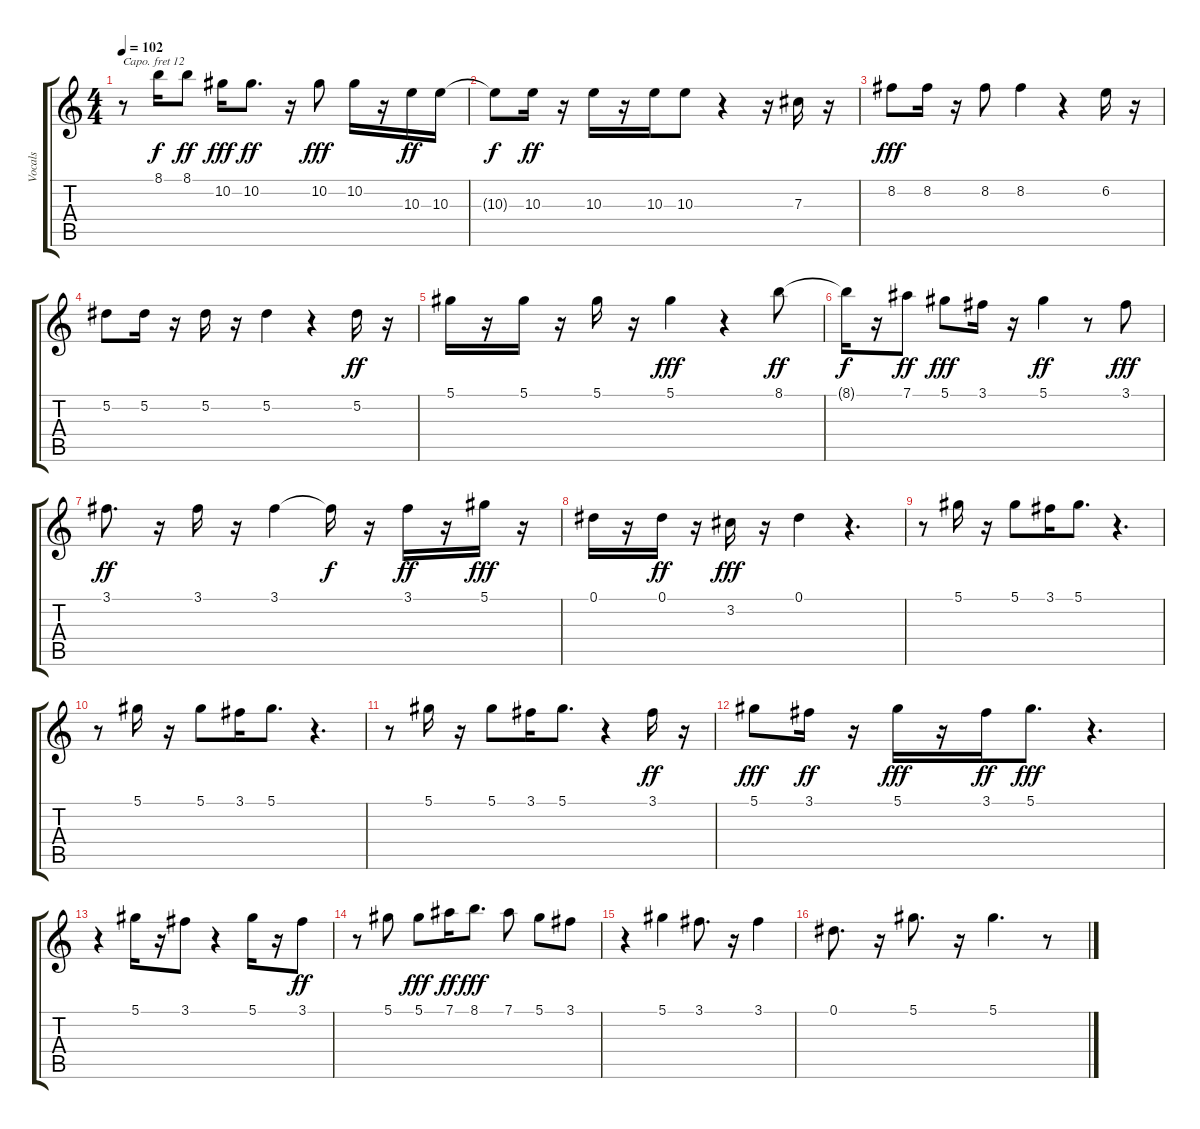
\track ("Vocals" "Vocals") {instrument flute}
\staff {score tabs}
\capo 12
\tuning (Eb4 Bb3 Gb3 Db3 Ab2 Eb2) {hide}
\ts (4 4)
\tempo 102
\clef g2
\ks c
r.8{dy f} 8.1.16 8.1.8{dy ff} 10.2.16{dy fff} 10.2.8{d dy ff} r.16 10.2.8{dy fff} 10.2.16 r.16 10.3.16{dy ff} 10.3.16 |
10.3{t}.8{dy f} 10.3.16{dy ff} r.16 10.3.16 r.16 10.3.16 10.3.8 r.4 r.16 7.3.16 r.16 |
8.2.8{dy fff} 8.2.16 r.16 8.2.8 8.2.4 r.4 6.2.16 r.16 |
5.2.8 5.2.16 r.16 5.2.16 r.16 5.2.4 r.4 5.2.16{dy ff} r.16 |
5.1.16 r.16 5.1.16 r.16 5.1.16 r.16 5.1.4{dy fff} r.4 8.1.8{dy ff} |
8.1{t}.16{dy f} r.16 7.1.8{dy ff} 5.1.8{dy fff} 3.1.16 r.16 5.1.4{dy ff} r.8 3.1.8{dy fff} |
3.1.8{d dy ff} r.16 3.1.16 r.16 3.1.4 3.1{t}.16{dy f} r.16 3.1.16{dy ff} r.16 5.1.16{dy fff} r.16 |
0.1.16 r.16 0.1.16{dy ff} r.16 3.2.16{dy fff} r.16 0.1.4 r.4{d} |
r.8 5.1.16 r.16 5.1.8 3.1.16 5.1.8{d} r.4{d} |
r.8 5.1.16 r.16 5.1.8 3.1.16 5.1.8{d} r.4{d} |
r.8 5.1.16 r.16 5.1.8 3.1.16 5.1.8{d} r.4 3.1.16{dy ff} r.16 |
5.1.8{dy fff} 3.1.16{dy ff} r.16 5.1.16{dy fff} r.16 3.1.16{dy ff} 5.1.8{d dy fff} r.4{d} |
r.4 5.1.16 r.16 3.1.8 r.4 5.1.16 r.16 3.1.8{dy ff} |
r.8 5.1.8 5.1.8{dy fff} 7.1.16{dy ff} 8.1.8{d dy fff} 7.1.8 5.1.8 3.1.8 |
r.4 5.1.4 3.1.8{d} r.16 3.1.4 |
0.1.8{d} r.16 5.1.8{d} r.16 5.1.4{d} r.8
